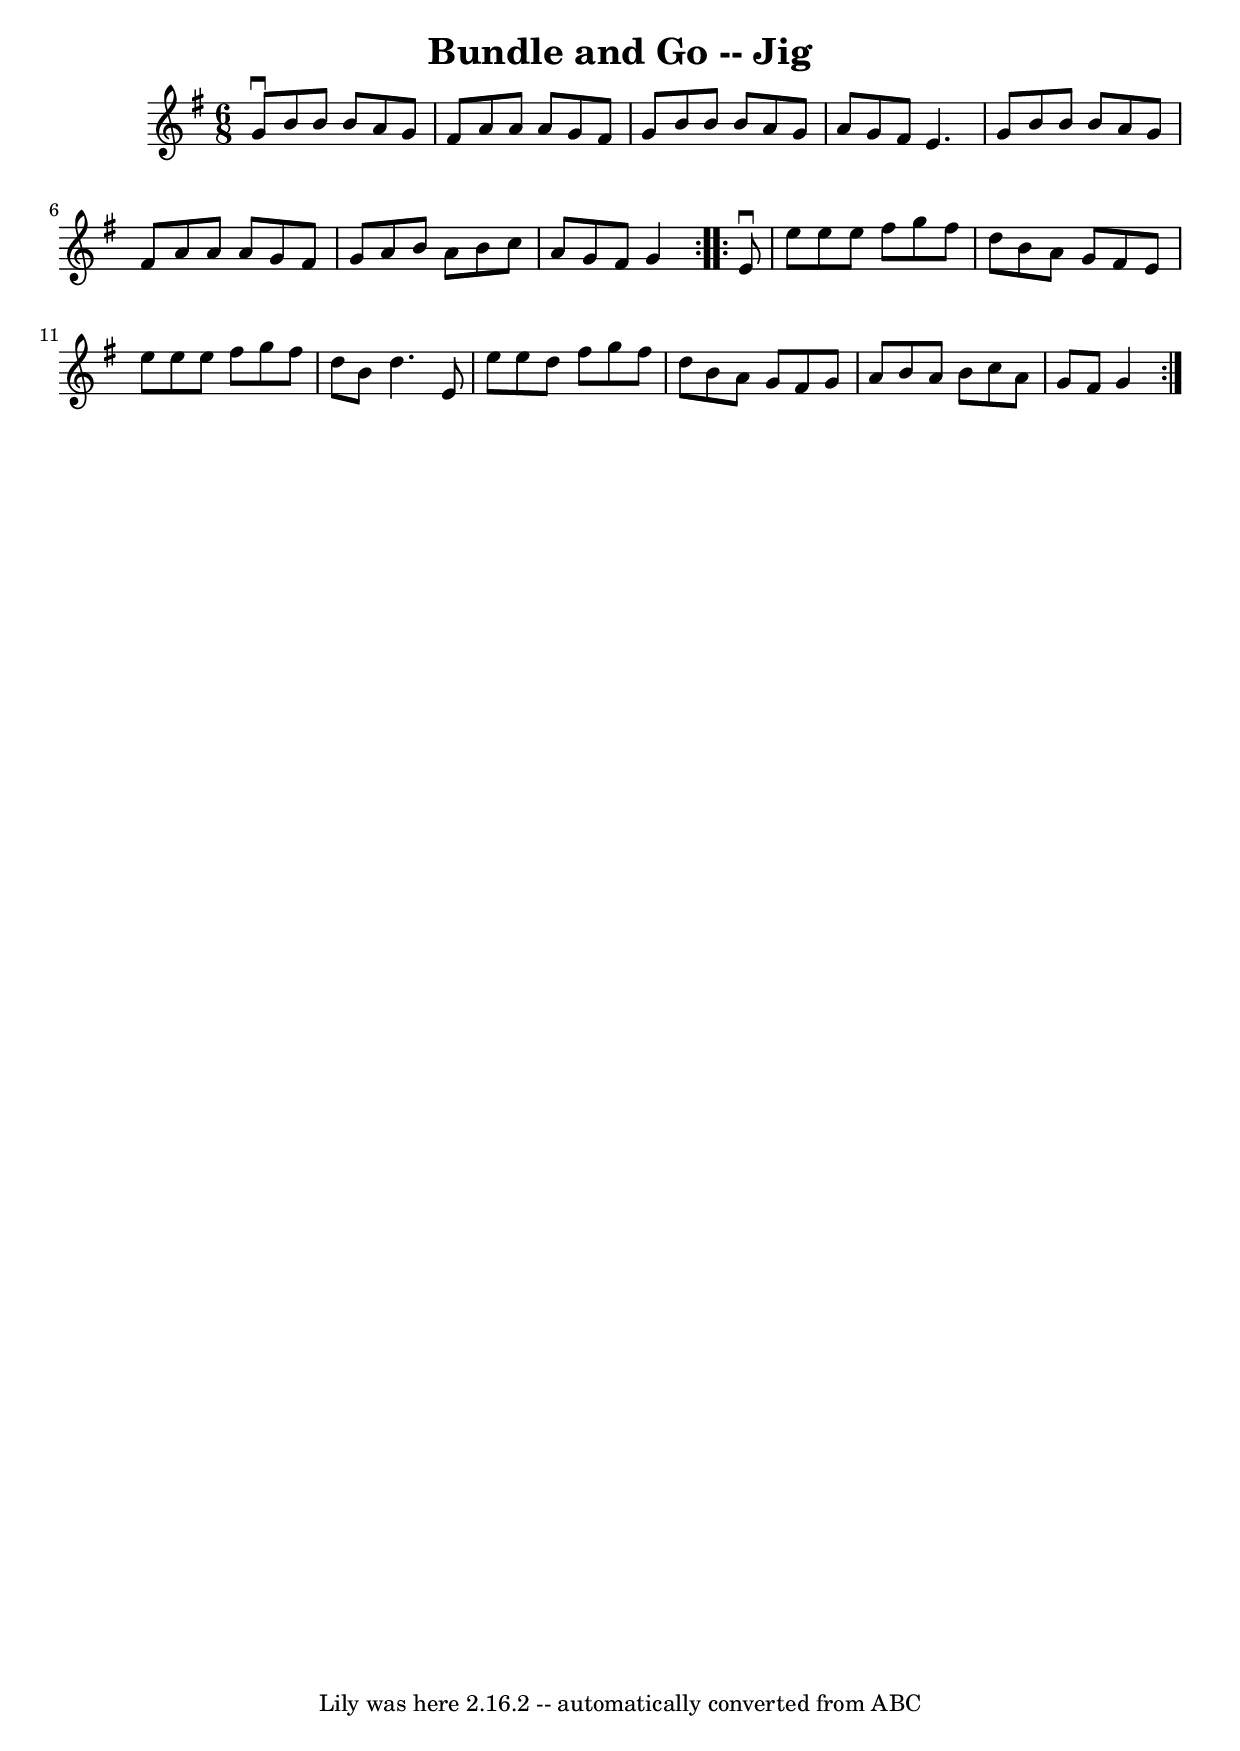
\version "2.16.2"
\include "Mammoth.ily"
\header {
  %% book = "Ryan's Mammoth Collection"
  crossRefNumber = "1"
  footnotes = "\\\\83 423"
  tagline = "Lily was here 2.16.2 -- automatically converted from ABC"
  title = "Bundle and Go -- Jig"

}
voicedefault =  {



  \repeat volta 2 {

    \time 6/8 
    \key g \major
 g'8^\downbow b'8 b'8 b'8 a'8 g'8    
    |
    fis'8 a'8 a'8 a'8 g'8 fis'8    |
    g'8 b'8  
    b'8 b'8 a'8 g'8    |
    a'8 g'8 fis'8 e'4.    
    |
    g'8 b'8 b'8 b'8 a'8 g'8    |
    fis'8 a'8  
    a'8 a'8 g'8 fis'8    |
    g'8 a'8 b'8 a'8 b'8    
    c''8    |
    a'8 g'8 fis'8 g'4  
  }     
  \repeat volta 2 {
    e'8 
    ^\downbow e''8 e''8 e''8 fis''8 g''8    |
    fis''8 d''8 
    b'8 a'8 g'8 fis'8    |
    e'8 e''8 e''8 e''8    
    fis''8 g''8    |
    fis''8 d''8 b'8 d''4.    |
    e'8 
    e''8 e''8 d''8 fis''8 g''8    |
    fis''8 d''8 b'8   
    a'8 g'8 fis'8    |
    g'8 a'8 b'8 a'8 b'8 c''8    
    |
    a'8 g'8 fis'8 g'4  
  }   

}

\score{
  <<

    \context Staff="default"
    {
      \voicedefault 
      
    }

  >>
  \layout {
    
  }
  \midi {
  }

}
